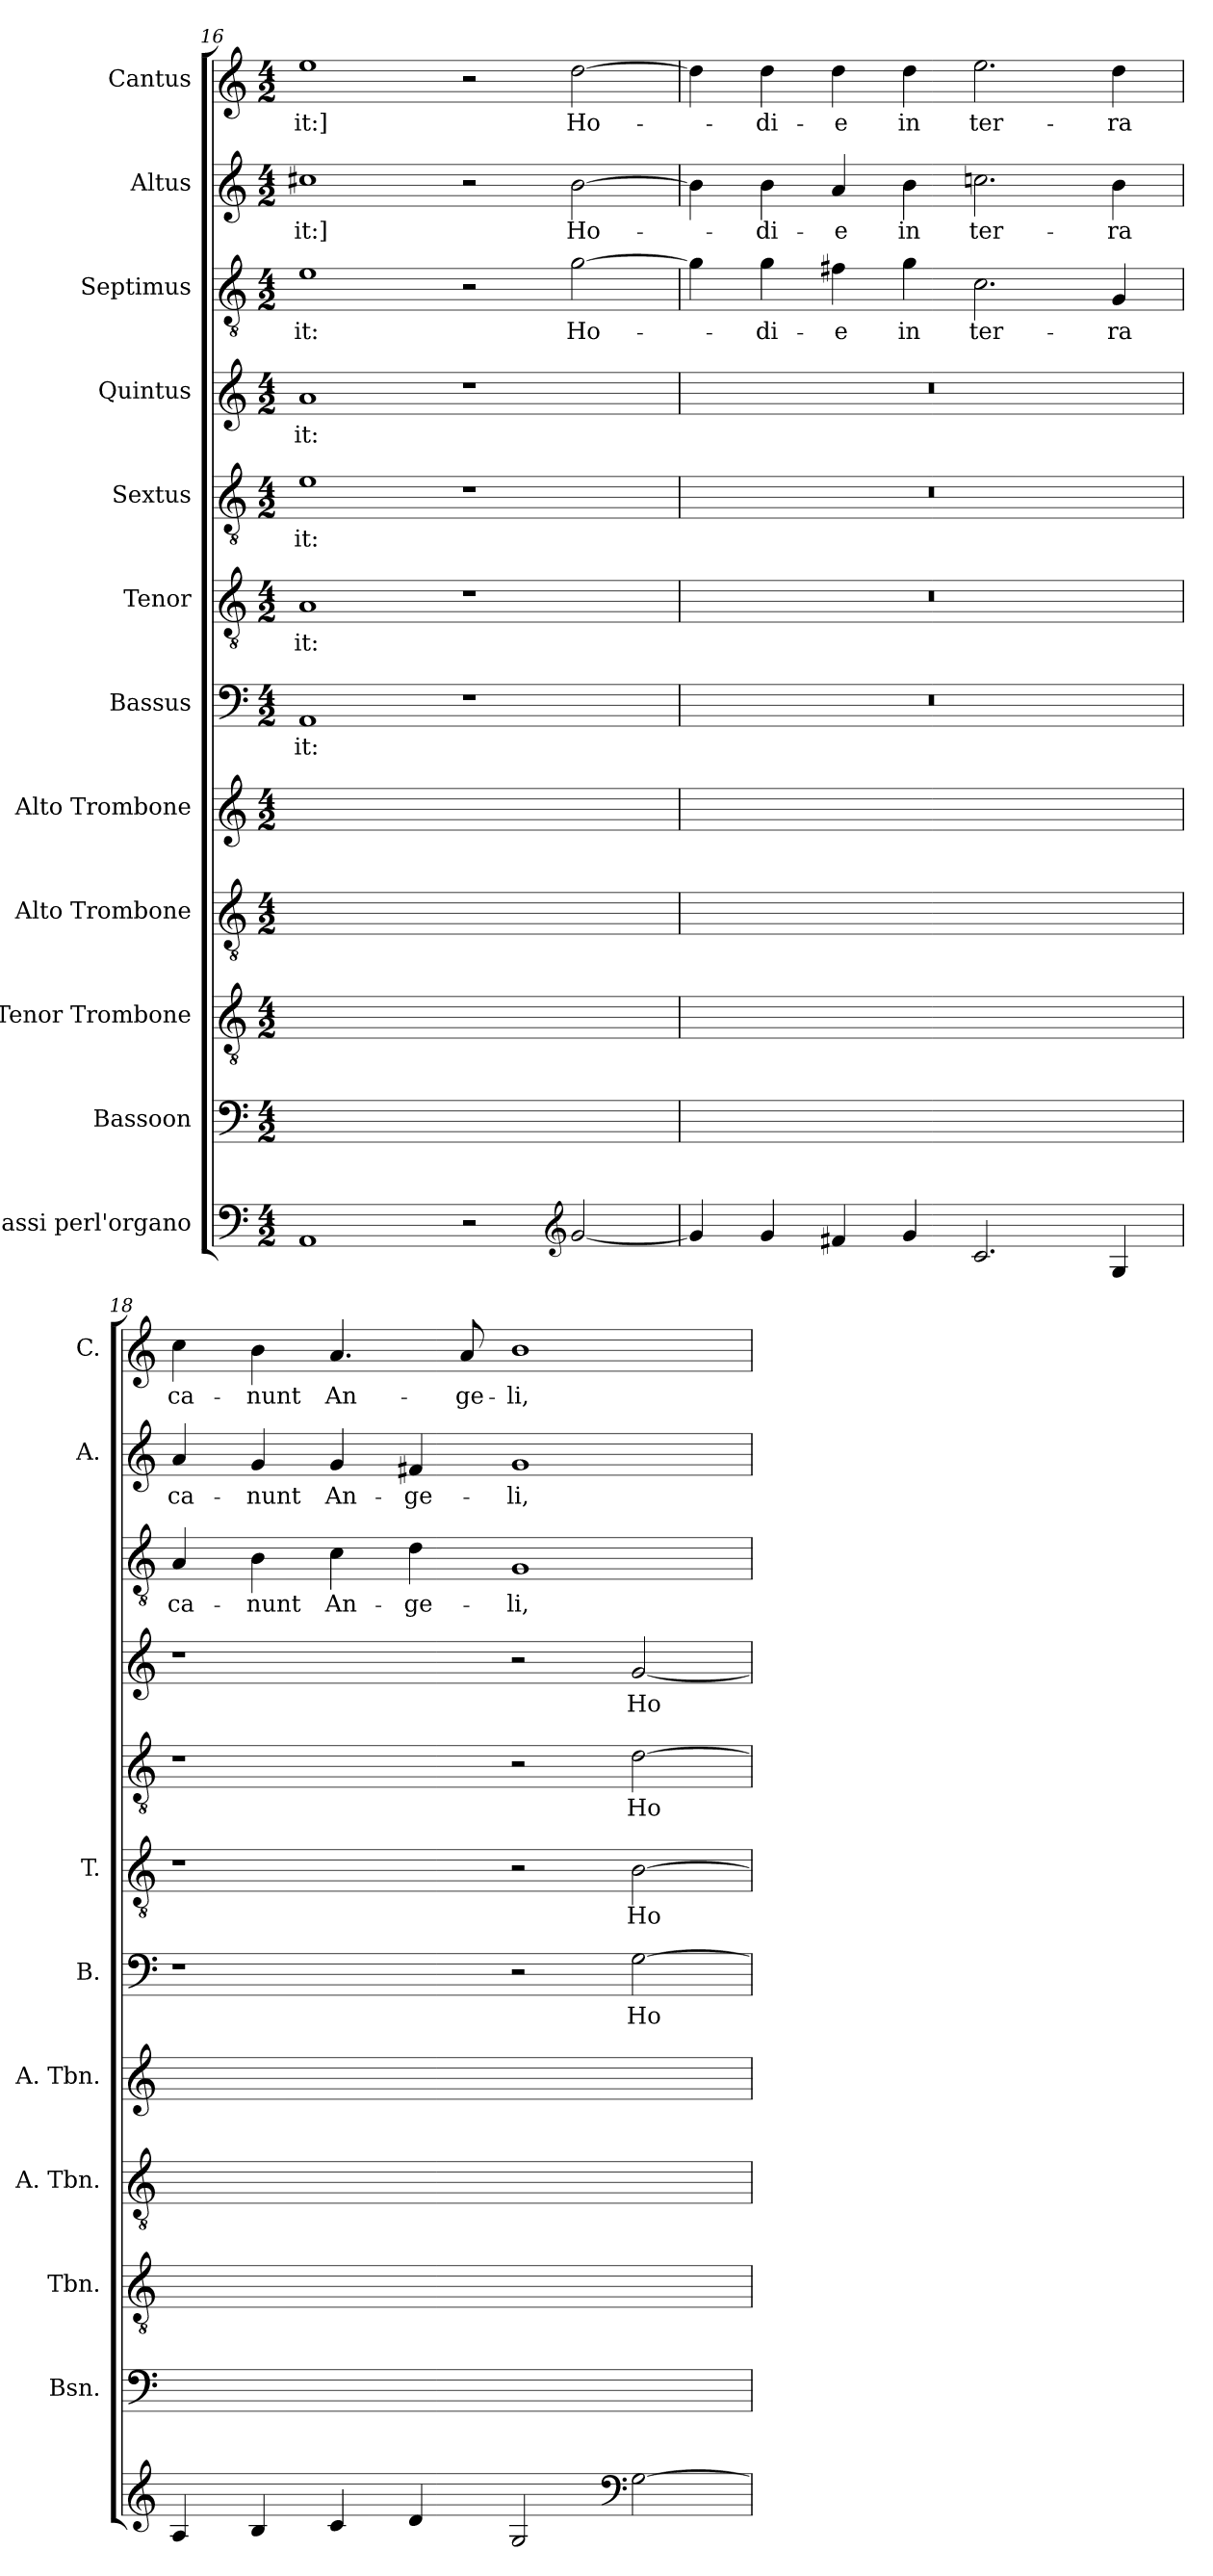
**kern	**kern	**text	**kern	**text	**kern	**text	**kern	**text	**kern	**text	**kern	**text	**kern	**text	**kern	**text	**kern	**text	**kern	**text	**kern	**text
*part12	*part11	*part11	*part10	*part10	*part9	*part9	*part8	*part8	*part7	*part7	*part6	*part6	*part5	*part5	*part4	*part4	*part3	*part3	*part2	*part2	*part1	*part1
*staff12	*staff11	*staff11	*staff10	*staff10	*staff9	*staff9	*staff8	*staff8	*staff7	*staff7	*staff6	*staff6	*staff5	*staff5	*staff4	*staff4	*staff3	*staff3	*staff2	*staff2	*staff1	*staff1
*I"Bassi perl'organo	*I"Bassoon	*	*I"Tenor Trombone	*	*I"Alto Trombone	*	*I"Alto Trombone	*	*I"Bassus	*	*I"Tenor	*	*I"Sextus	*	*I"Quintus	*	*I"Septimus	*	*I"Altus	*	*I"Cantus	*
*	*I'Bsn.	*	*I'Tbn.	*	*I'A. Tbn.	*	*I'A. Tbn.	*	*I'B.	*	*I'T.	*	*	*	*	*	*	*	*I'A.	*	*I'C.	*
*clefF4	*clefF4	*	*clefGv2	*	*clefGv2	*	*clefG2	*	*clefF4	*	*clefGv2	*	*clefGv2	*	*clefG2	*	*clefGv2	*	*clefG2	*	*clefG2	*
*	*	*	*	*	*	*	*	*	*	*	*ITrd7c12	*	*ITrd7c12	*	*	*	*ITrd7c12	*	*	*	*	*
*k[]	*k[]	*	*k[]	*	*k[]	*	*k[]	*	*k[]	*	*k[]	*	*k[]	*	*k[]	*	*k[]	*	*k[]	*	*k[]	*
*a:	*a:	*	*a:	*	*a:	*	*a:	*	*a:	*	*a:	*	*a:	*	*a:	*	*a:	*	*a:	*	*a:	*
*M4/2	*M4/2	*	*M4/2	*	*M4/2	*	*M4/2	*	*M4/2	*	*M4/2	*	*M4/2	*	*M4/2	*	*M4/2	*	*M4/2	*	*M4/2	*
=16	=16	=16	=16	=16	=16	=16	=16	=16	=16	=16	=16	=16	=16	=16	=16	=16	=16	=16	=16	=16	=16	=16
!	!	!	!	!	!	!	!	!	!	!LO:LY:b	!	!LO:LY:b	!	!LO:LY:b	!	!LO:LY:b	!	!LO:LY:b	!	!LO:LY:b	!	!LO:LY:b
1AA	1AAyy	-it:	1AAyy	-it:	1Eyy	-it:	1ayy	-it:	1AA	-it:	1AA	-it:	1E	-it:	1a	-it:	1E	-it:	1cc#X	-it:]	1ee	-it:]
2r	1ryy	.	1ryy	.	1ryy	.	1ryy	.	1r	.	1r	.	1r	.	1r	.	2r	.	2r	.	2r	.
*clefG2	*	*	*	*	*	*	*	*	*	*	*	*	*	*	*	*	*	*	*	*	*	*
!	!	!	!	!	!	!	!	!	!	!	!	!	!	!	!	!	!	!LO:LY:b	!	!LO:LY:b	!	!LO:LY:b
[<2g/	.	.	.	.	.	.	.	.	.	.	.	.	.	.	.	.	[>2G\	Ho-	[>2b\	Ho-	[>2dd\	Ho-
=17	=17	=17	=17	=17	=17	=17	=17	=17	=17	=17	=17	=17	=17	=17	=17	=17	=17	=17	=17	=17	=17	=17
!	!	!	!	!	!	!	!	!	!LO:N:vis=1	!	!LO:N:vis=1	!	!LO:N:vis=1	!	!LO:N:vis=1	!	!	!	!	!	!	!
4g/]	0ryy	.	0ryy	.	0ryy	.	0ryy	.	0r	.	0r	.	0r	.	0r	.	4G\]	.	4b\]	.	4dd\]	.
!	!	!	!	!	!	!	!	!	!	!	!	!	!	!	!	!	!	!LO:LY:b	!	!LO:LY:b	!	!LO:LY:b
4g/	.	.	.	.	.	.	.	.	.	.	.	.	.	.	.	.	4G\	-di-	4b\	-di-	4dd\	-di-
!	!	!	!	!	!	!	!	!	!	!	!	!	!	!	!	!	!	!LO:LY:b	!	!LO:LY:b	!	!LO:LY:b
4f#X/	.	.	.	.	.	.	.	.	.	.	.	.	.	.	.	.	4F#X\	-e	4a/	-e	4dd\	-e
!	!	!	!	!	!	!	!	!	!	!	!	!	!	!	!	!	!	!LO:LY:b	!	!LO:LY:b	!	!LO:LY:b
4g/	.	.	.	.	.	.	.	.	.	.	.	.	.	.	.	.	4G\	in	4b\	in	4dd\	in
!	!	!	!	!	!	!	!	!	!	!	!	!	!	!	!	!	!	!LO:LY:b	!	!LO:LY:b	!	!LO:LY:b
2.c/	.	.	.	.	.	.	.	.	.	.	.	.	.	.	.	.	2.C\	ter-	2.ccn\	ter-	2.ee\	ter-
!	!	!	!	!	!	!	!	!	!	!	!	!	!	!	!	!	!	!LO:LY:b	!	!LO:LY:b	!	!LO:LY:b
4G/	.	.	.	.	.	.	.	.	.	.	.	.	.	.	.	.	4GG/	-ra	4b\	-ra	4dd\	-ra
!!LO:LB:g=z
=18	=18	=18	=18	=18	=18	=18	=18	=18	=18	=18	=18	=18	=18	=18	=18	=18	=18	=18	=18	=18	=18	=18
!	!	!	!	!	!	!	!	!	!	!	!	!	!	!	!	!	!	!LO:LY:b	!	!LO:LY:b	!	!LO:LY:b
4A/	1ryy	.	1ryy	.	1ryy	.	1ryy	.	1r	.	1r	.	1r	.	1r	.	4AA/	ca-	4a/	ca-	4cc\	ca-
!	!	!	!	!	!	!	!	!	!	!	!	!	!	!	!	!	!	!LO:LY:b	!	!LO:LY:b	!	!LO:LY:b
4B/	.	.	.	.	.	.	.	.	.	.	.	.	.	.	.	.	4BB\	-nunt	4g/	-nunt	4b\	-nunt
!	!	!	!	!	!	!	!	!	!	!	!	!	!	!	!	!	!	!LO:LY:b	!	!LO:LY:b	!	!LO:LY:b
4c/	.	.	.	.	.	.	.	.	.	.	.	.	.	.	.	.	4C\	An-	4g/	An-	4.a/	An-
!	!	!	!	!	!	!	!	!	!	!	!	!	!	!	!	!	!	!LO:LY:b	!	!LO:LY:b	!	!
4d/	.	.	.	.	.	.	.	.	.	.	.	.	.	.	.	.	4D\	-ge-	4f#X/	-ge-	.	.
!	!	!	!	!	!	!	!	!	!	!	!	!	!	!	!	!	!	!	!	!	!	!LO:LY:b
.	.	.	.	.	.	.	.	.	.	.	.	.	.	.	.	.	.	.	.	.	8a/	-ge-
!	!	!	!	!	!	!	!	!	!	!	!	!	!	!	!	!	!	!LO:LY:b	!	!LO:LY:b	!	!LO:LY:b
2G/	2ryy	.	2ryy	.	2ryy	.	2ryy	.	2r	.	2r	.	2r	.	2r	.	1GG	-li,	1g	-li,	1b	-li,
*clefF4	*	*	*	*	*	*	*	*	*	*	*	*	*	*	*	*	*	*	*	*	*	*
!	!	!	!	!	!	!	!	!	!	!LO:LY:b	!	!LO:LY:b	!	!LO:LY:b	!	!LO:LY:b	!	!	!	!	!	!
[>2G\	[>2G\yy	Ho-	[<2BB/yy	Ho-	[<2D/yy	Ho-	[<2g/yy	Ho-	[>2G\	Ho-	[>2BB\	Ho-	[>2D\	Ho-	[<2g/	Ho-	.	.	.	.	.	.
=	=	=	=	=	=	=	=	=	=	=	=	=	=	=	=	=	=	=	=	=	=	=
*-	*-	*-	*-	*-	*-	*-	*-	*-	*-	*-	*-	*-	*-	*-	*-	*-	*-	*-	*-	*-	*-	*-
